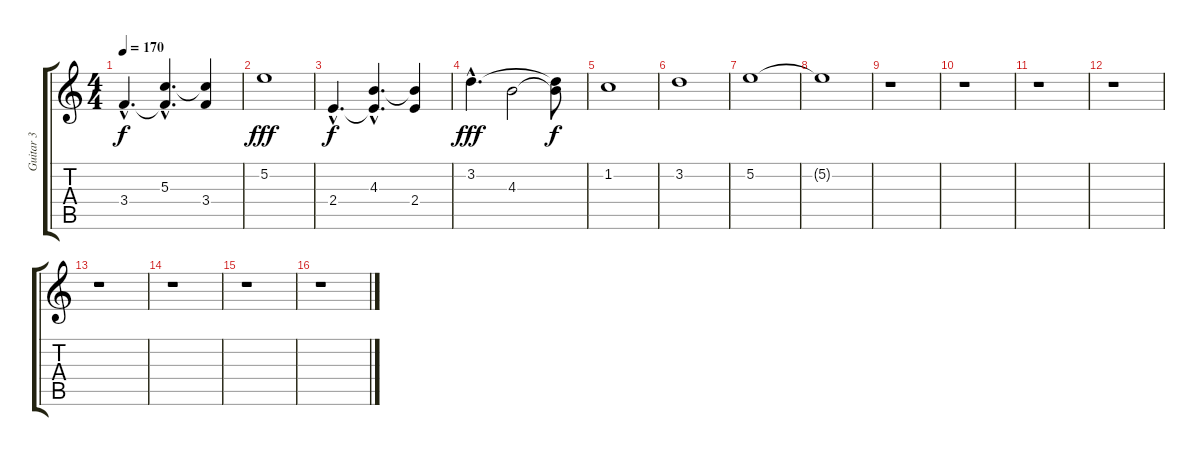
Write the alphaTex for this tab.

\track ("Guitar 3" "Guitar 3") {instrument acousticguitarsteel}
\staff {score tabs}
\tuning (E4 B3 G3 D3 A2 E2) {hide}
\ts (4 4)
\tempo 170
\clef g2
\ks c
3.4{hac}.4{d dy f} (5.3{hac} 3.4{hac t}).4{d} (5.3{t} 3.4).4 |
5.2.1{dy fff} |
2.4{hac}.4{d dy f} (4.3{hac} 2.4{hac t}).4{d} (4.3{t} 2.4).4 |
3.2{hac}.4{d dy fff} 4.3.2 (3.2{t} 4.3{t}).8{dy f} |
1.2.1 |
3.2.1 |
5.2.1 |
5.2{t}.1 |
r.1 |
r.1 |
r.1 |
r.1 |
r.1 |
r.1 |
r.1 |
r.1
